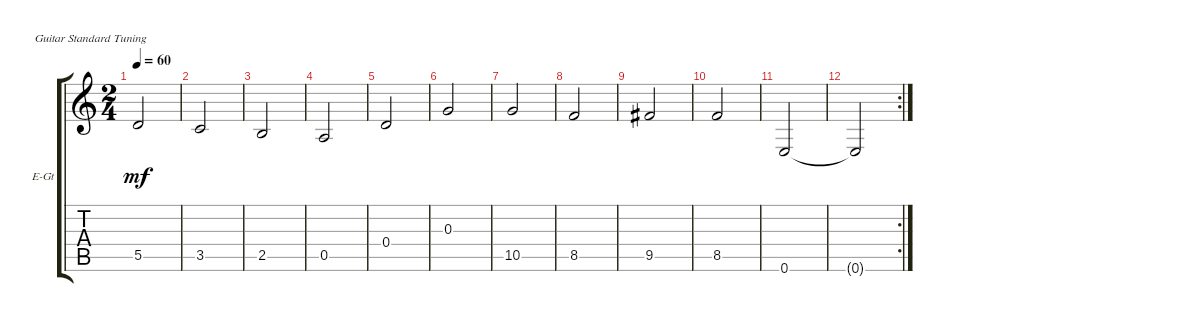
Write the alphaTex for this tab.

\defaultSystemsLayout 4
\bracketExtendMode groupsimilarinstruments
\firstSystemTrackNameOrientation horizontal
\otherSystemsTrackNameOrientation horizontal
\track ("Electric Guitar" "E-Gt") {instrument electricguitarclean}
\staff {score tabs}
\tuning (E4 B3 G3 D3 A2 E2)
\ts (2 4)
\tempo 60
\clef g2
\ks c
5.5.2{dy mf} |
3.5.2 |
2.5.2 |
0.5.2 |
0.4.2 |
0.3.2 |
10.5.2 |
8.5.2 |
9.5.2 |
8.5.2 |
0.6.2 |
\rc 2
0.6{t}.2
